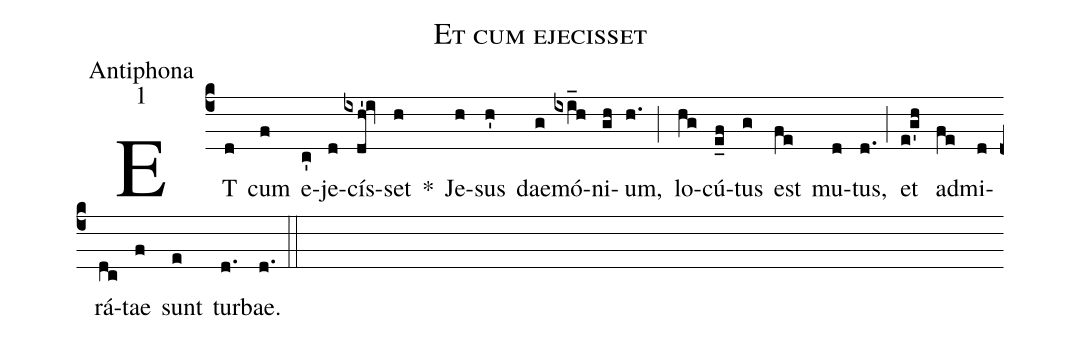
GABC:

name:Et cum ejecisset;
office-part:Antiphona;
mode:1;
%%
(c4) ET(d) cum(f) e(c')je(d)cís(ixdh'!iv)set(h) *() Je(h)sus(h') dae(g)mó(ixi_h)ni(gh)um,(h.) (;) lo(hg)cú(e_f)tus(g) est(fe) mu(d)tus,(d.) (;) et(e!g'h) ad(fe)mi(d)rá(dc)tae(f) sunt(e) tur(d.)bae.(d.) (::)
